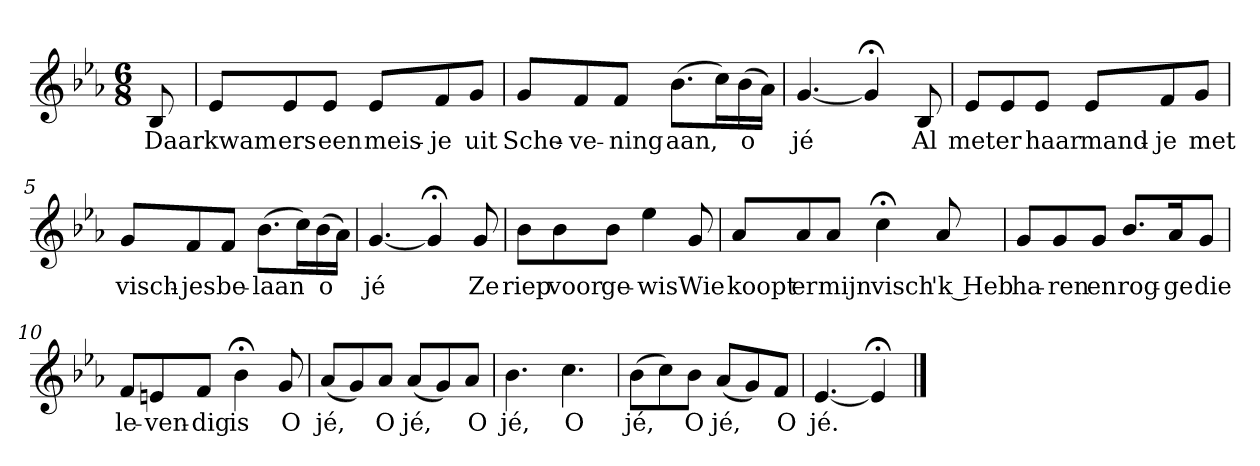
**kern	**text
*part1	*part1
*staff1	*staff1
*k[b-e-a-]	*
*E-:	*
*M6/8	*
*MM120	*
=	=
8B-	Daar
=1	=1
8e-L	kwam
8e-	ers
8e-J	een
8e-L	meis-
8f	-je
8gJ	uit
=2	=2
8gL	Sche-
8f	-ve-
8fJ	-ning
(8.b-L	aan,
16ccL)	.
(16b-	o
16a-JJ)	.
=3	=3
[4.g	jé
4g;<]	.
8B-	Al
=4	=4
8e-L	met
8e-	er
8e-J	haar
8e-L	mand-
8f	-je
8gJ	met
=5	=5
8gL	visch-
8f	-jes
8fJ	be-
(8.b-L	-laan
16ccL)	.
(16b-	o
16a-JJ)	.
=6	=6
[4.g	jé
4g;<]	.
8g	Ze
=7	=7
8b-L	riep
8b-	voor
8b-J	ge-
4ee-	-wis
8g	Wie
=8	=8
8a-L	koopt
8a-	er
8a-J	mijn
4cc;<	visch
8a-	'k Heb
=9	=9
8gL	ha-
8g	-ren
8gJ	en
8.b-L	rog-
16a-K	-ge
8gJ	die
=10	=10
8fL	le-
8en	-ven-
8fJ	-dig
4b-;<	is
8g	O
=11	=11
(8a-L	jé,
8g)	.
8a-J	O
(8a-L	jé,
8g)	.
8a-J	O
=12	=12
4.b-	jé,
4.cc	O
=13	=13
(8b-L	jé,
8cc)	.
8b-J	O
(8a-L	jé,
8g)	.
8fJ	O
=14	=14
[4.e-	jé.
4e-;<]	.
==	==
*-	*-
